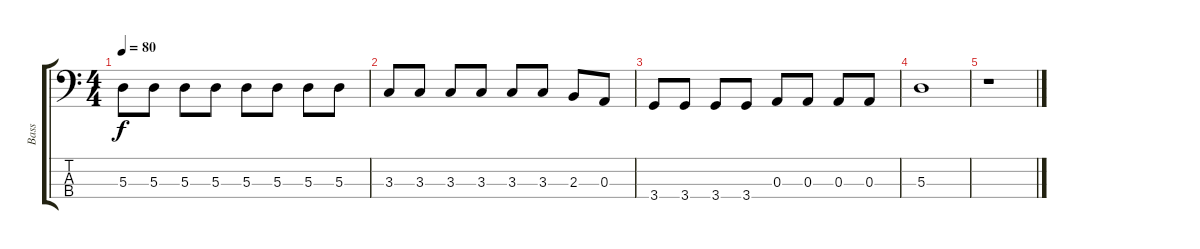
\track ("Bass" "Bass") {instrument electricbassfinger}
\staff {score tabs}
\tuning (G2 D2 A1 E1) {hide}
\ts (4 4)
\tempo 80
\clef f4
\ks c
5.3.8{dy f} 5.3.8 5.3.8 5.3.8 5.3.8 5.3.8 5.3.8 5.3.8 |
3.3.8 3.3.8 3.3.8 3.3.8 3.3.8 3.3.8 2.3.8 0.3.8 |
3.4.8 3.4.8 3.4.8 3.4.8 0.3.8 0.3.8 0.3.8 0.3.8 |
5.3.1 |
r.1
